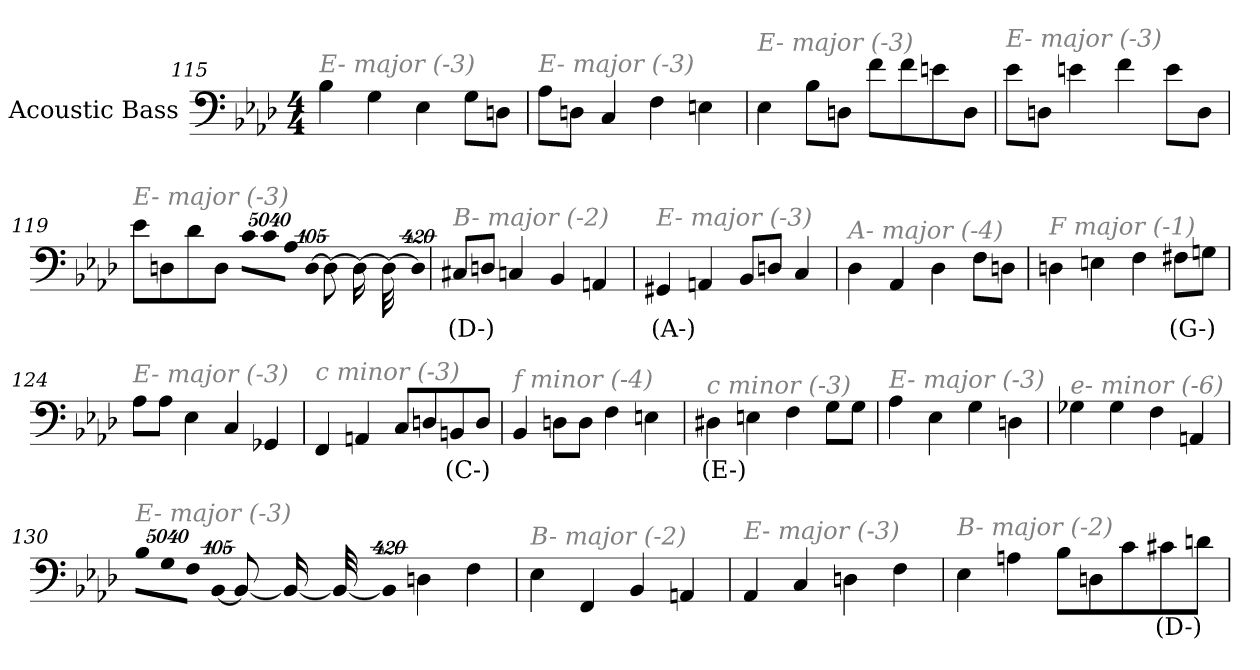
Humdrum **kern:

**kern	**text
*part1	*part1
*staff1	*staff1
*I"Acoustic Bass	*
*clefF4	*
*ITrd7c12	*
*k[b-e-a-d-]	*
*A-:	*
*M4/4	*
=115	=115
!LO:TX:i:color=#808080:t=E- major (-3)	!
4BB-	.
4GG	.
4EE-	.
8GGL	.
8DDnJ	.
=116	=116
!LO:TX:i:color=#808080:t=E- major (-3)	!
8AA-L	.
8DDnJ	.
4CC	.
4FF	.
4EEn	.
=117	=117
!LO:TX:i:color=#808080:t=E- major (-3)	!
4EE-	.
8BB-L	.
8DDnJ	.
8FL	.
8F	.
8En	.
8DDJ	.
=118	=118
!LO:TX:i:color=#808080:t=E- major (-3)	!
8E-L	.
8DDnJ	.
4En	.
4F	.
8EL	.
8DDJ	.
=119	=119
!LO:TX:i:color=#808080:t=E- major (-3)	!
8E-L	.
8DDn	.
8D-	.
8DDJ	.
!LO:N:vis=8	!
40320%3347CL	.
!LO:N:vis=8	!
40320%3347C	.
!LO:N:vis=8	!
40320%3347AA-J	.
!LO:N:vis=1024	!
[13440%13DD	.
8DD_	.
16DD_	.
32DD_	.
!LO:N:vis=1024%31	!
13440%407DD]	.
=120	=120
!LO:TX:i:color=#808080:t=B- major (-2)	!
8CC#XiL	(D-)
8DDnJ	.
4CC	.
4BBB-	.
4AAAn	.
=121	=121
!LO:TX:i:color=#808080:t=E- major (-3)	!
4GGG#Xi	(A-)
4AAAn	.
8BBB-L	.
8DDnJ	.
4CC	.
=122	=122
!LO:TX:i:color=#808080:t=A- major (-4)	!
4DD-	.
4AAA-	.
4DD-	.
8FFL	.
8DDnJ	.
=123	=123
!LO:TX:i:color=#808080:t=F major (-1)	!
4DDn	.
4EEn	.
4FF	.
8FF#XjL	(G-)
8GGnJ	.
=124	=124
!LO:TX:i:color=#808080:t=E- major (-3)	!
8AA-L	.
8AA-J	.
4EE-	.
4CC	.
4GGG-X	.
=125	=125
!LO:TX:i:color=#808080:t=c minor (-3)	!
4FFF	.
4AAAn	.
8CCL	.
8DDn	.
8BBBnj	(C-)
8DDJ	.
=126	=126
!LO:TX:i:color=#808080:t=f minor (-4)	!
4BBB-	.
8DDnL	.
8DDJ	.
4FF	.
4EEn	.
=127	=127
!LO:TX:i:color=#808080:t=c minor (-3)	!
4DD#Xi	(E-)
4EEn	.
4FF	.
8GGL	.
8GGJ	.
=128	=128
!LO:TX:i:color=#808080:t=E- major (-3)	!
4AA-	.
4EE-	.
4GG	.
4DDn	.
=129	=129
!LO:TX:i:color=#808080:t=e- minor (-6)	!
4GG-X	.
4GG-	.
4FF	.
4AAAn	.
=130	=130
!LO:TX:i:color=#808080:t=E- major (-3)	!
!LO:N:vis=8	!
40320%3347BB-L	.
!LO:N:vis=8	!
40320%3347GG	.
!LO:N:vis=8	!
40320%3347FFJ	.
!LO:N:vis=1024	!
[13440%13BBB-	.
8BBB-_	.
16BBB-_	.
32BBB-_	.
!LO:N:vis=1024%31	!
13440%407BBB-]	.
4DDn	.
4FF	.
=131	=131
!LO:TX:i:color=#808080:t=B- major (-2)	!
4EE-	.
4FFF	.
4BBB-	.
4AAAn	.
=132	=132
!LO:TX:i:color=#808080:t=E- major (-3)	!
4AAA-	.
4CC	.
4DDn	.
4FF	.
=133	=133
!LO:TX:i:color=#808080:t=B- major (-2)	!
4EE-	.
4AAn	.
8BB-L	.
8DDn	.
8C	.
8C#Xj	(D-)
8DnJ	.
=	=
*-	*-
